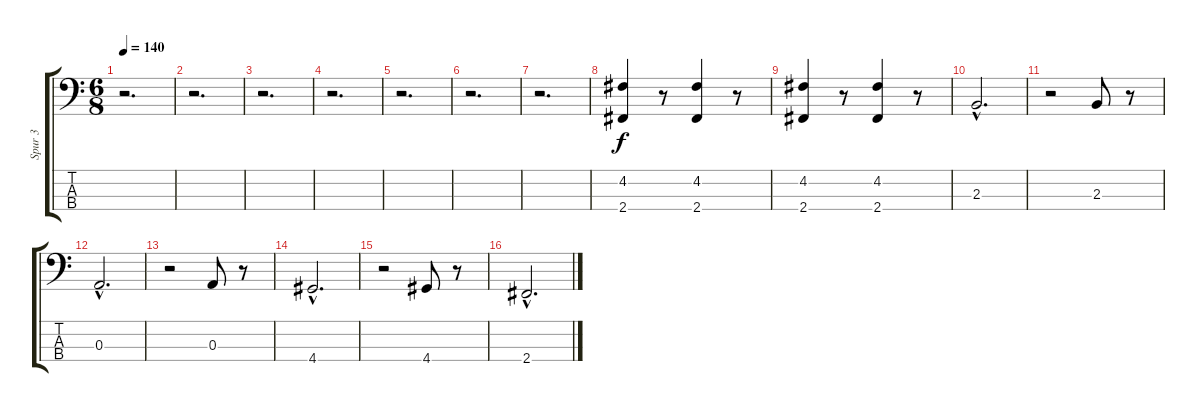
\track ("Spur 3" "Spur 3") {instrument electricbassfinger}
\staff {score tabs}
\tuning (G2 D2 A1 E1) {hide}
\ts (6 8)
\tempo 140
\clef f4
\ks c
r.2{d dy f} |
r.2{d} |
r.2{d} |
r.2{d} |
r.2{d} |
r.2{d} |
r.2{d} |
(4.2 2.4).4 r.8 (4.2 2.4).4 r.8 |
(4.2 2.4).4 r.8 (4.2 2.4).4 r.8 |
2.3{hac}.2{d} |
r.2 2.3.8 r.8 |
0.3{hac}.2{d} |
r.2 0.3.8 r.8 |
4.4{hac}.2{d} |
r.2 4.4.8 r.8 |
2.4{hac}.2{d}
